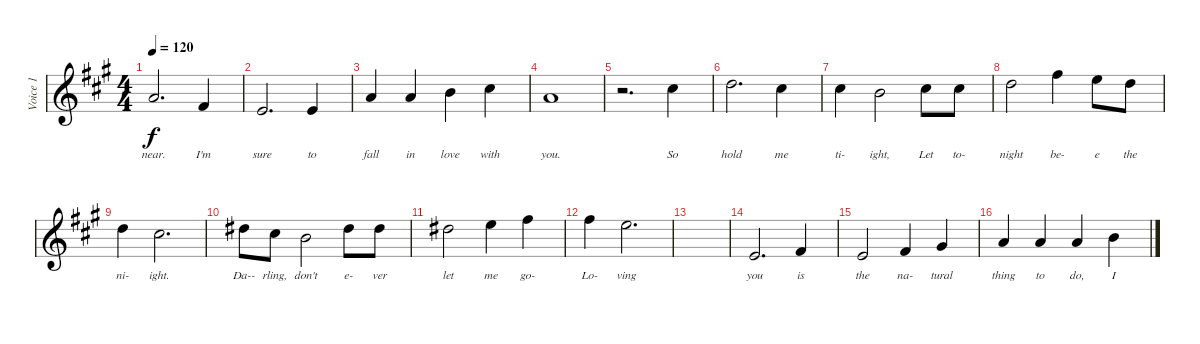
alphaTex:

\track ("Voice 1" "Voice 1") {instrument synthvoice}
\staff {score}
\tuning (E4 B3 G3 D3 A2 E2) {hide}
\ts (4 4)
\tempo 120
\clef g2
\ks a
5.1.2{d lyrics (0 "near.") lyrics (1 "") lyrics (2 "") lyrics (3 "") lyrics (4 "") dy f} 7.2.4{lyrics (0 "I'm") lyrics (1 "") lyrics (2 "") lyrics (3 "") lyrics (4 "")} |
5.2.2{d lyrics (0 "sure") lyrics (1 "") lyrics (2 "") lyrics (3 "") lyrics (4 "")} 5.2.4{lyrics (0 "to") lyrics (1 "") lyrics (2 "") lyrics (3 "") lyrics (4 "")} |
5.1.4{lyrics (0 "fall") lyrics (1 "") lyrics (2 "") lyrics (3 "") lyrics (4 "")} 5.1.4{lyrics (0 "in") lyrics (1 "") lyrics (2 "") lyrics (3 "") lyrics (4 "")} 7.1.4{lyrics (0 "love") lyrics (1 "") lyrics (2 "") lyrics (3 "") lyrics (4 "")} 9.1.4{lyrics (0 "with") lyrics (1 "") lyrics (2 "") lyrics (3 "") lyrics (4 "")} |
5.1.1{lyrics (0 "you.") lyrics (1 "") lyrics (2 "") lyrics (3 "") lyrics (4 "")} |
r.2{d} 9.1.4{lyrics (0 "So") lyrics (1 "") lyrics (2 "") lyrics (3 "") lyrics (4 "")} |
10.1.2{d lyrics (0 "hold") lyrics (1 "") lyrics (2 "") lyrics (3 "") lyrics (4 "")} 9.1.4{lyrics (0 "me") lyrics (1 "") lyrics (2 "") lyrics (3 "") lyrics (4 "")} |
9.1.4{lyrics (0 "ti-") lyrics (1 "") lyrics (2 "") lyrics (3 "") lyrics (4 "")} 7.1.2{lyrics (0 "ight,") lyrics (1 "") lyrics (2 "") lyrics (3 "") lyrics (4 "")} 9.1.8{lyrics (0 "Let") lyrics (1 "") lyrics (2 "") lyrics (3 "") lyrics (4 "")} 9.1.8{lyrics (0 "to-") lyrics (1 "") lyrics (2 "") lyrics (3 "") lyrics (4 "")} |
10.1.2{lyrics (0 "night") lyrics (1 "") lyrics (2 "") lyrics (3 "") lyrics (4 "")} 14.1.4{lyrics (0 "be-") lyrics (1 "") lyrics (2 "") lyrics (3 "") lyrics (4 "")} 12.1.8{lyrics (0 "e") lyrics (1 "") lyrics (2 "") lyrics (3 "") lyrics (4 "")} 10.1.8{lyrics (0 "the") lyrics (1 "") lyrics (2 "") lyrics (3 "") lyrics (4 "")} |
10.1.4{lyrics (0 "ni-") lyrics (1 "") lyrics (2 "") lyrics (3 "") lyrics (4 "")} 9.1.2{d lyrics (0 "ight.") lyrics (1 "") lyrics (2 "") lyrics (3 "") lyrics (4 "")} |
11.1.8{lyrics (0 "Da--") lyrics (1 "") lyrics (2 "") lyrics (3 "") lyrics (4 "")} 9.1.8{lyrics (0 "rling,") lyrics (1 "") lyrics (2 "") lyrics (3 "") lyrics (4 "")} 7.1.2{lyrics (0 "don't") lyrics (1 "") lyrics (2 "") lyrics (3 "") lyrics (4 "")} 11.1.8{lyrics (0 "e-") lyrics (1 "") lyrics (2 "") lyrics (3 "") lyrics (4 "")} 11.1.8{lyrics (0 "ver") lyrics (1 "") lyrics (2 "") lyrics (3 "") lyrics (4 "")} |
11.1.2{lyrics (0 "let") lyrics (1 "") lyrics (2 "") lyrics (3 "") lyrics (4 "")} 12.1.4{lyrics (0 "me") lyrics (1 "") lyrics (2 "") lyrics (3 "") lyrics (4 "")} 14.1.4{lyrics (0 "go-") lyrics (1 "") lyrics (2 "") lyrics (3 "") lyrics (4 "")} |
14.1.4{lyrics (0 "Lo-") lyrics (1 "") lyrics (2 "") lyrics (3 "") lyrics (4 "")} 12.1.2{d lyrics (0 "ving") lyrics (1 "") lyrics (2 "") lyrics (3 "") lyrics (4 "")} |
|
5.2.2{d lyrics (0 "you") lyrics (1 "") lyrics (2 "") lyrics (3 "") lyrics (4 "")} 7.2.4{lyrics (0 "is") lyrics (1 "") lyrics (2 "") lyrics (3 "") lyrics (4 "")} |
5.2.2{lyrics (0 "the") lyrics (1 "") lyrics (2 "") lyrics (3 "") lyrics (4 "")} 7.2.4{lyrics (0 "na-") lyrics (1 "") lyrics (2 "") lyrics (3 "") lyrics (4 "")} 9.2.4{lyrics (0 "tural") lyrics (1 "") lyrics (2 "") lyrics (3 "") lyrics (4 "")} |
5.1.4{lyrics (0 "thing") lyrics (1 "") lyrics (2 "") lyrics (3 "") lyrics (4 "")} 5.1.4{lyrics (0 "to") lyrics (1 "") lyrics (2 "") lyrics (3 "") lyrics (4 "")} 5.1.4{lyrics (0 "do,") lyrics (1 "") lyrics (2 "") lyrics (3 "") lyrics (4 "")} 7.1.4{lyrics (0 "I") lyrics (1 "") lyrics (2 "") lyrics (3 "") lyrics (4 "")}
